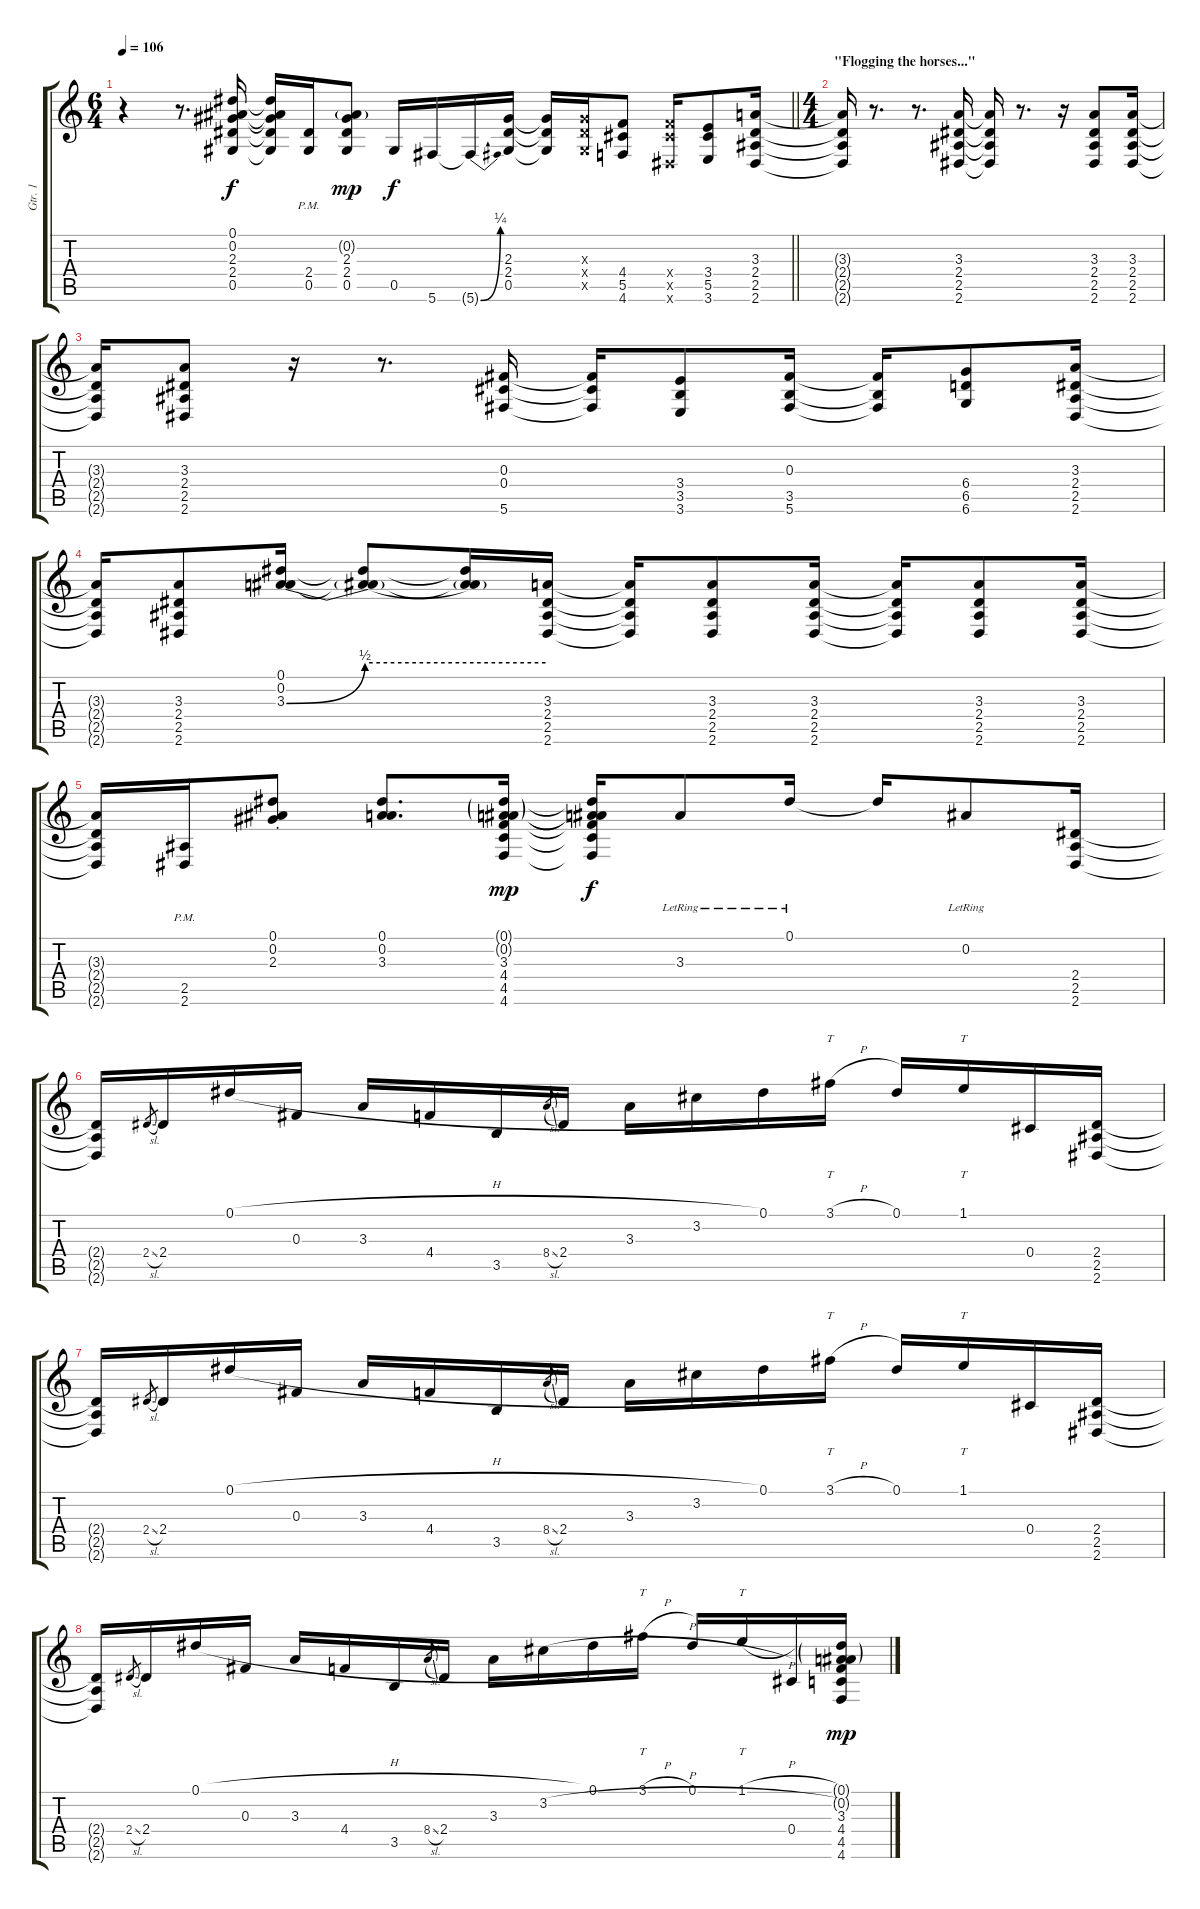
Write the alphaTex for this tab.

\track ("Gtr. 1" "Gtr. 1") {instrument overdrivenguitar}
\staff {score tabs}
\tuning (Eb4 Bb3 Gb3 Db3 Ab2 Db2) {hide}
\ts (6 4)
\tempo 106
\clef g2
\barLineRight lightlight
\ks c
r.4{dy f instrument overdrivenguitar} r.8{d} (0.1 0.2 2.3 2.4 0.5).16 (0.1{t} 0.2{t} 2.3{t} 2.4{t} 0.5{t}).16 (2.4{pm} 0.5{pm}).16 (0.2{g} 2.3 2.4 0.5).8{dy mp} 0.5.16{dy f} 5.6.16 5.6{be (bend 0 0 60 1) t}.16 (2.3 2.4 0.5).16 (2.3{t} 2.4{t} 0.5{t}).16 (2.3{x} 2.4{x} 0.5{x}).16 (4.4 5.5 4.6).8 (4.4{x} 5.5{x} 2.6{x}).16 (3.4 5.5 3.6).8 (3.3 2.4 2.5 2.6).16 |
\ts (4 4)
\section ("" "\"Flogging the horses...\"")
(3.3{t} 2.4{t} 2.5{t} 2.6{t}).16 r.8{d} r.8{d} (3.3 2.4 2.5 2.6).16 (3.3{t} 2.4{t} 2.5{t} 2.6{t}).16 r.8{d} r.16 (3.3 2.4 2.5 2.6).8 (3.3 2.4 2.5 2.6).16 |
(3.3{t} 2.4{t} 2.5{t} 2.6{t}).16 (3.3 2.4 2.5 2.6).8 r.16 r.8{d} (0.3 0.4 5.6).16 (0.3{t} 0.4{t} 5.6{t}).16 (3.4 3.5 3.6).8 (0.3 3.5 5.6).16 (0.3{t} 3.5{t} 5.6{t}).16 (6.4 6.5 6.6).8 (3.3 2.4 2.5 2.6).16 |
(3.3{t} 2.4{t} 2.5{t} 2.6{t}).16 (3.3 2.4 2.5 2.6).8 (0.1 0.2 3.3{be (bend 0 0 60 2)}).16 (0.1{t} 0.2{t} 3.3{be (hold 0 2 60 2) t}).8 (0.1{t} 0.2{t} 3.3{t}).16 (3.3 2.4 2.5 2.6).16 (3.3{t} 2.4{t} 2.5{t} 2.6{t}).16 (3.3 2.4 2.5 2.6).8 (3.3 2.4 2.5 2.6).16 (3.3{t} 2.4{t} 2.5{t} 2.6{t}).16 (3.3 2.4 2.5 2.6).8 (3.3 2.4 2.5 2.6).16 |
(3.3{t} 2.4{t} 2.5{t} 2.6{t}).16 (2.5{pm} 2.6{pm}).16 (0.1{st} 0.2{st} 2.3{st}).8 (0.1 0.2 3.3).8{d} (0.1{g} 0.2{g} 3.3 4.4 4.5 4.6).16{dy mp} (0.1{t} 0.2{t} 3.3{t} 4.4{t} 4.5{t} 4.6{t}).16{dy f} 3.3{lr}.8 0.1{lr}.16 0.1{t}.16 0.2{lr}.8 (2.4 2.5 2.6).16 |
(2.4{t} 2.5{t} 2.6{t}).16 2.4{sl}.8{gr} 2.4.16 0.1{h}.16 0.3.16 3.3.16 4.4.16 3.5.16 8.4{sl}.8{gr} 2.4.16 3.3.16 3.2.16 0.1.16 3.1{h}.16{tt} 0.1.16 1.1.16{tt} 0.4.16 (2.4 2.5 2.6).16 |
(2.4{t} 2.5{t} 2.6{t}).16 2.4{sl}.8{gr} 2.4.16 0.1{h}.16 0.3.16 3.3.16 4.4.16 3.5.16 8.4{sl}.8{gr} 2.4.16 3.3.16 3.2.16 0.1.16 3.1{h}.16{tt} 0.1.16 1.1.16{tt} 0.4.16 (2.4 2.5 2.6).16 |
(2.4{t} 2.5{t} 2.6{t}).16 2.4{sl}.8{gr} 2.4.16 0.1{h}.16 0.3.16 3.3.16 4.4.16 3.5.16 8.4{sl}.8{gr} 2.4.16 3.3.16 3.2{h}.16 0.1.16 3.1{h}.16{tt} 0.1.16 1.1{h}.16{tt} 0.4.16 (0.1{g} 0.2{g} 3.3 4.4 4.5 4.6).16{dy mp}
